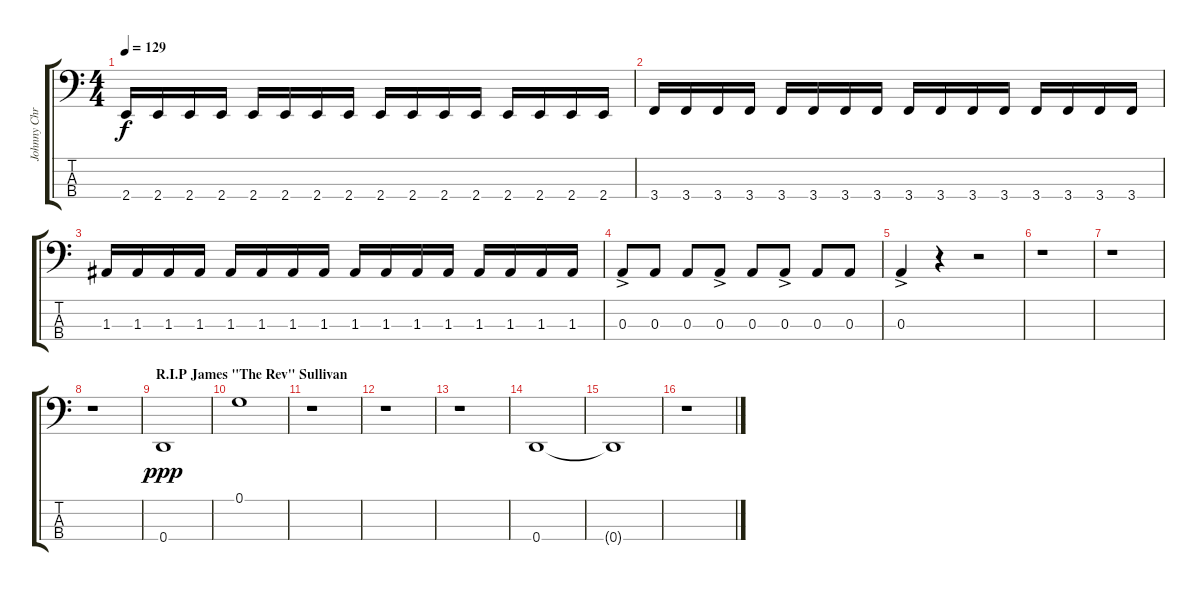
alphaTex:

\track ("Johnny Christ (Bass)" "Johnny Chr") {instrument electricbasspick}
\staff {score tabs}
\tuning (G2 D2 A1 D1) {hide}
\ts (4 4)
\tempo 129
\clef f4
\ks c
2.4.16{dy f} 2.4.16 2.4.16 2.4.16 2.4.16 2.4.16 2.4.16 2.4.16 2.4.16 2.4.16 2.4.16 2.4.16 2.4.16 2.4.16 2.4.16 2.4.16 |
3.4.16 3.4.16 3.4.16 3.4.16 3.4.16 3.4.16 3.4.16 3.4.16 3.4.16 3.4.16 3.4.16 3.4.16 3.4.16 3.4.16 3.4.16 3.4.16 |
1.3.16 1.3.16 1.3.16 1.3.16 1.3.16 1.3.16 1.3.16 1.3.16 1.3.16 1.3.16 1.3.16 1.3.16 1.3.16 1.3.16 1.3.16 1.3.16 |
0.3{ac}.8 0.3.8 0.3.8 0.3{ac}.8 0.3.8 0.3{ac}.8 0.3.8 0.3.8 |
0.3{ac}.4 r.4 r.2 |
r.1 |
r.1 |
r.1 |
\section ("" "R.I.P James \"The Rev\" Sullivan")
0.4.1{dy ppp} |
0.1.1 |
r.1 |
r.1 |
r.1 |
0.4.1 |
0.4{t}.1 |
r.1
